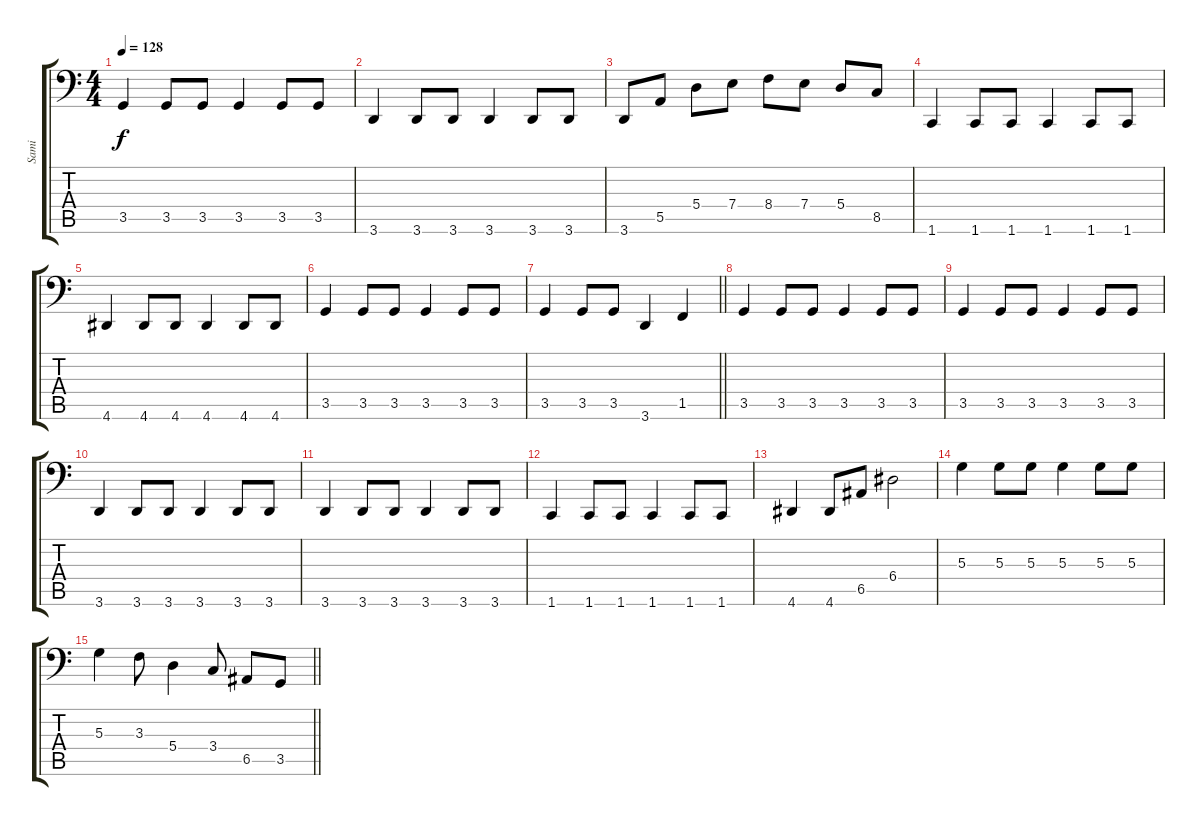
\track ("Sami" "Sami") {instrument electricbassfinger}
\staff {score tabs}
\tuning (C3 G2 D2 A1 E1 B0) {hide}
\ts (4 4)
\tempo 128
\clef f4
\ks c
3.5.4{dy f} 3.5.8 3.5.8 3.5.4 3.5.8 3.5.8 |
3.6.4 3.6.8 3.6.8 3.6.4 3.6.8 3.6.8 |
3.6.8 5.5.8 5.4.8 7.4.8 8.4.8 7.4.8 5.4.8 8.5.8 |
1.6.4 1.6.8 1.6.8 1.6.4 1.6.8 1.6.8 |
4.6.4 4.6.8 4.6.8 4.6.4 4.6.8 4.6.8 |
3.5.4 3.5.8 3.5.8 3.5.4 3.5.8 3.5.8 |
\barLineRight lightlight
3.5.4 3.5.8 3.5.8 3.6.4 1.5.4 |
3.5.4 3.5.8 3.5.8 3.5.4 3.5.8 3.5.8 |
3.5.4 3.5.8 3.5.8 3.5.4 3.5.8 3.5.8 |
3.6.4 3.6.8 3.6.8 3.6.4 3.6.8 3.6.8 |
3.6.4 3.6.8 3.6.8 3.6.4 3.6.8 3.6.8 |
1.6.4 1.6.8 1.6.8 1.6.4 1.6.8 1.6.8 |
4.6.4 4.6.8 6.5.8 6.4.2 |
5.3.4 5.3.8 5.3.8 5.3.4 5.3.8 5.3.8 |
\barLineRight lightlight
5.3.4 3.3.8 5.4.4 3.4.8 6.5.8 3.5.8
